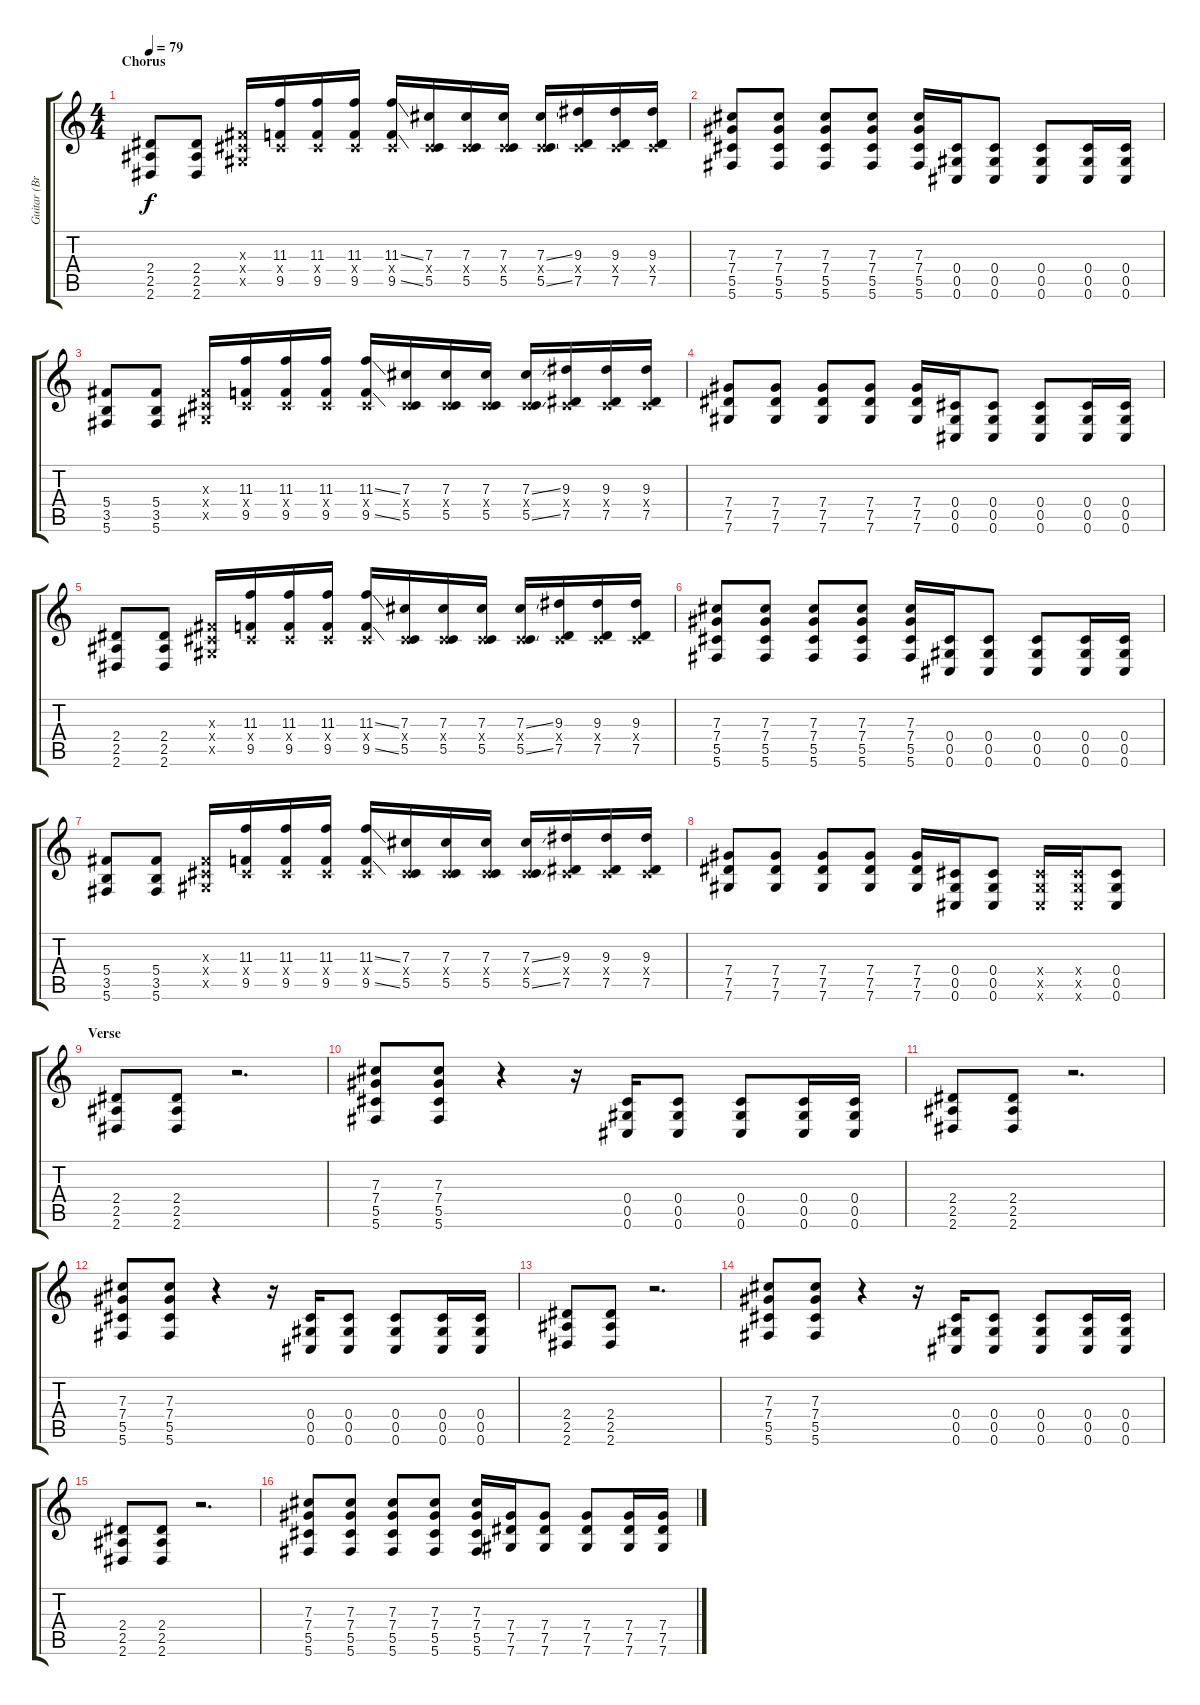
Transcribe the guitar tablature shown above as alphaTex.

\track ("Guitar (Brad Delson)" "Guitar (Br") {instrument distortionguitar}
\staff {score tabs}
\tuning (Eb4 Bb3 Gb3 Db3 Ab2 Db2) {hide}
\ts (4 4)
\section ("" "Chorus")
\tempo 79
\clef g2
\ks c
(2.4 2.5 2.6).8{dy f} (2.4 2.5 2.6).8 (0.3{x} 0.4{x} 0.5{x}).16 (11.3 0.4{x} 9.5).16 (11.3 0.4{x} 9.5).16 (11.3 0.4{x} 9.5).16 (11.3{ss} 0.4{x} 9.5{ss}).16 (7.3 0.4{x} 5.5).16 (7.3 0.4{x} 5.5).16 (7.3 0.4{x} 5.5).16 (7.3{ss} 0.4{x} 5.5{ss}).16 (9.3 0.4{x} 7.5).16 (9.3 0.4{x} 7.5).16 (9.3 0.4{x} 7.5).16 |
(7.3 7.4 5.5 5.6).8 (7.3 7.4 5.5 5.6).8 (7.3 7.4 5.5 5.6).8 (7.3 7.4 5.5 5.6).8 (7.3 7.4 5.5 5.6).16 (0.4 0.5 0.6).16 (0.4 0.5 0.6).8 (0.4 0.5 0.6).8 (0.4 0.5 0.6).16 (0.4 0.5 0.6).16 |
(5.4 3.5 5.6).8 (5.4 3.5 5.6).8 (0.3{x} 0.4{x} 0.5{x}).16 (11.3 0.4{x} 9.5).16 (11.3 0.4{x} 9.5).16 (11.3 0.4{x} 9.5).16 (11.3{ss} 0.4{x} 9.5{ss}).16 (7.3 0.4{x} 5.5).16 (7.3 0.4{x} 5.5).16 (7.3 0.4{x} 5.5).16 (7.3{ss} 0.4{x} 5.5{ss}).16 (9.3 0.4{x} 7.5).16 (9.3 0.4{x} 7.5).16 (9.3 0.4{x} 7.5).16 |
(7.4 7.5 7.6).8 (7.4 7.5 7.6).8 (7.4 7.5 7.6).8 (7.4 7.5 7.6).8 (7.4 7.5 7.6).16 (0.4 0.5 0.6).16 (0.4 0.5 0.6).8 (0.4 0.5 0.6).8 (0.4 0.5 0.6).16 (0.4 0.5 0.6).16 |
(2.4 2.5 2.6).8 (2.4 2.5 2.6).8 (0.3{x} 0.4{x} 0.5{x}).16 (11.3 0.4{x} 9.5).16 (11.3 0.4{x} 9.5).16 (11.3 0.4{x} 9.5).16 (11.3{ss} 0.4{x} 9.5{ss}).16 (7.3 0.4{x} 5.5).16 (7.3 0.4{x} 5.5).16 (7.3 0.4{x} 5.5).16 (7.3{ss} 0.4{x} 5.5{ss}).16 (9.3 0.4{x} 7.5).16 (9.3 0.4{x} 7.5).16 (9.3 0.4{x} 7.5).16 |
(7.3 7.4 5.5 5.6).8 (7.3 7.4 5.5 5.6).8 (7.3 7.4 5.5 5.6).8 (7.3 7.4 5.5 5.6).8 (7.3 7.4 5.5 5.6).16 (0.4 0.5 0.6).16 (0.4 0.5 0.6).8 (0.4 0.5 0.6).8 (0.4 0.5 0.6).16 (0.4 0.5 0.6).16 |
(5.4 3.5 5.6).8 (5.4 3.5 5.6).8 (0.3{x} 0.4{x} 0.5{x}).16 (11.3 0.4{x} 9.5).16 (11.3 0.4{x} 9.5).16 (11.3 0.4{x} 9.5).16 (11.3{ss} 0.4{x} 9.5{ss}).16 (7.3 0.4{x} 5.5).16 (7.3 0.4{x} 5.5).16 (7.3 0.4{x} 5.5).16 (7.3{ss} 0.4{x} 5.5{ss}).16 (9.3 0.4{x} 7.5).16 (9.3 0.4{x} 7.5).16 (9.3 0.4{x} 7.5).16 |
(7.4 7.5 7.6).8 (7.4 7.5 7.6).8 (7.4 7.5 7.6).8 (7.4 7.5 7.6).8 (7.4 7.5 7.6).16 (0.4 0.5 0.6).16 (0.4 0.5 0.6).8 (0.4{x} 0.5{x} 0.6{x}).16 (0.4{x} 0.5{x} 0.6{x}).16 (0.4 0.5 0.6).8 |
\section ("" "Verse")
(2.4 2.5 2.6).8 (2.4 2.5 2.6).8 r.2{d} |
(7.3 7.4 5.5 5.6).8 (7.3 7.4 5.5 5.6).8 r.4 r.16 (0.4 0.5 0.6).16 (0.4 0.5 0.6).8 (0.4 0.5 0.6).8 (0.4 0.5 0.6).16 (0.4 0.5 0.6).16 |
(2.4 2.5 2.6).8 (2.4 2.5 2.6).8 r.2{d} |
(7.3 7.4 5.5 5.6).8 (7.3 7.4 5.5 5.6).8 r.4 r.16 (0.4 0.5 0.6).16 (0.4 0.5 0.6).8 (0.4 0.5 0.6).8 (0.4 0.5 0.6).16 (0.4 0.5 0.6).16 |
(2.4 2.5 2.6).8 (2.4 2.5 2.6).8 r.2{d} |
(7.3 7.4 5.5 5.6).8 (7.3 7.4 5.5 5.6).8 r.4 r.16 (0.4 0.5 0.6).16 (0.4 0.5 0.6).8 (0.4 0.5 0.6).8 (0.4 0.5 0.6).16 (0.4 0.5 0.6).16 |
(2.4 2.5 2.6).8 (2.4 2.5 2.6).8 r.2{d} |
(7.3 7.4 5.5 5.6).8 (7.3 7.4 5.5 5.6).8 (7.3 7.4 5.5 5.6).8 (7.3 7.4 5.5 5.6).8 (7.3 7.4 5.5 5.6).16 (7.4 7.5 7.6).16 (7.4 7.5 7.6).8 (7.4 7.5 7.6).8 (7.4 7.5 7.6).16 (7.4 7.5 7.6).16
